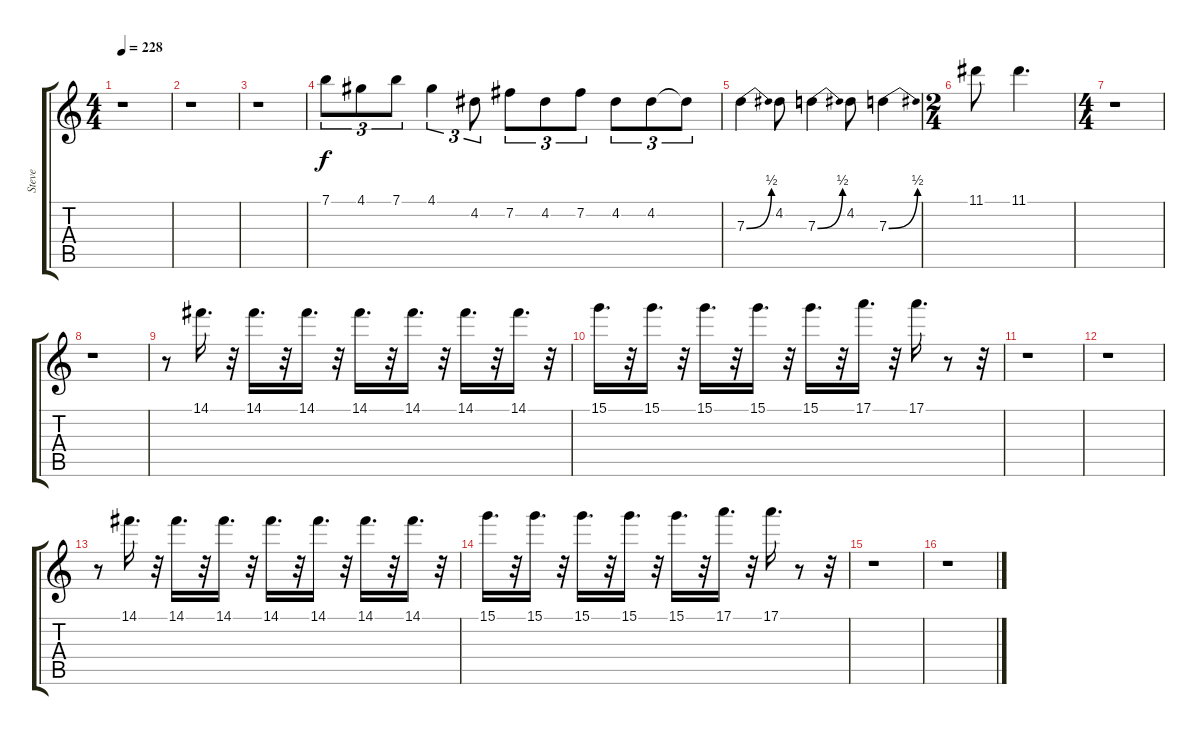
\track ("Steve" "Steve") {instrument distortionguitar}
\staff {score tabs}
\tuning (E4 B3 G3 D3 A2 E2) {hide}
\ts (4 4)
\tempo 228
\clef g2
\ks c
r.1{dy f} |
r.1 |
r.1 |
7.1.8{tu (3 2)} 4.1.8{tu (3 2)} 7.1.8{tu (3 2)} 4.1.4{tu (3 2)} 4.2.8{tu (3 2)} 7.2.8{tu (3 2)} 4.2.8{tu (3 2)} 7.2.8{tu (3 2)} 4.2.8{tu (3 2)} 4.2.8{tu (3 2)} 4.2{t}.8{tu (3 2)} |
7.3{be (bend 0 0 60 2)}.4 4.2.8 7.3{be (bend 0 0 60 2)}.4 4.2.8 7.3{be (bend 0 0 60 2)}.4 |
\ts (2 4)
11.1.8 11.1.4{d} |
\ts (4 4)
r.1 |
r.1 |
r.8 14.1.16{d volume 11} r.32 14.1.16{d} r.32 14.1.16{d} r.32 14.1.16{d} r.32 14.1.16{d} r.32 14.1.16{d} r.32 14.1.16{d} r.32 |
15.1.16{d} r.32 15.1.16{d} r.32 15.1.16{d} r.32 15.1.16{d} r.32 15.1.16{d} r.32 17.1.16{d} r.32 17.1.16{d} r.8 r.32 |
r.1 |
r.1 |
r.8 14.1.16{d} r.32 14.1.16{d} r.32 14.1.16{d} r.32 14.1.16{d} r.32 14.1.16{d} r.32 14.1.16{d} r.32 14.1.16{d} r.32 |
15.1.16{d} r.32 15.1.16{d} r.32 15.1.16{d} r.32 15.1.16{d} r.32 15.1.16{d} r.32 17.1.16{d} r.32 17.1.16{d} r.8 r.32 |
r.1 |
r.1
